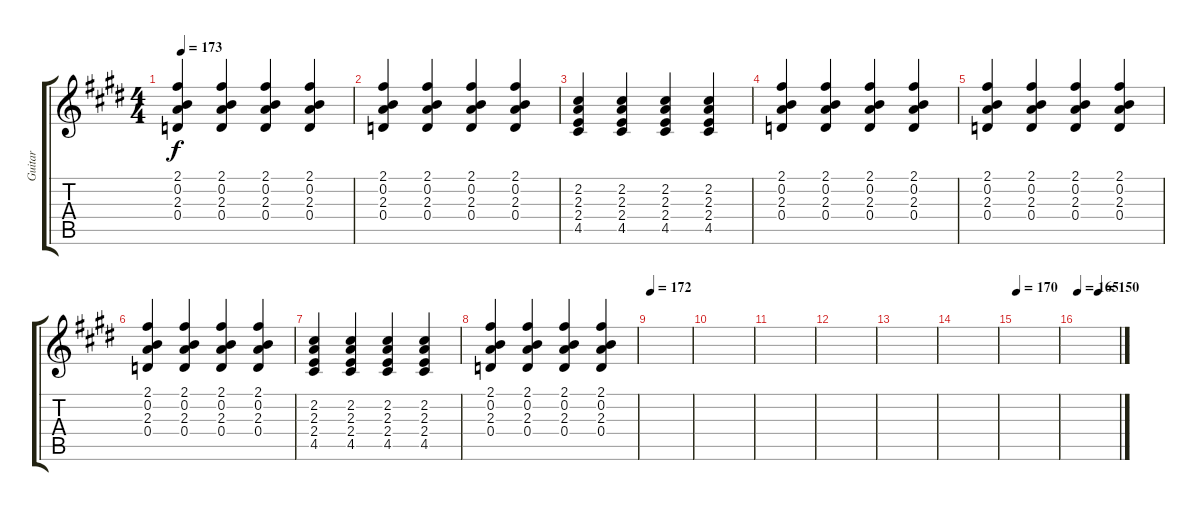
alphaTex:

\track ("Guitar" "Guitar") {instrument acousticguitarsteel}
\staff {score tabs}
\tuning (E4 B3 G3 D3 A2 E2) {hide}
\ts (4 4)
\tempo 173
\clef g2
\ks e
(2.1 0.2 2.3 0.4).4{dy f} (2.1 0.2 2.3 0.4).4 (2.1 0.2 2.3 0.4).4 (2.1 0.2 2.3 0.4).4 |
(2.1 0.2 2.3 0.4).4 (2.1 0.2 2.3 0.4).4 (2.1 0.2 2.3 0.4).4 (2.1 0.2 2.3 0.4).4 |
(2.2 2.3 2.4 4.5).4 (2.2 2.3 2.4 4.5).4 (2.2 2.3 2.4 4.5).4 (2.2 2.3 2.4 4.5).4 |
(2.1 0.2 2.3 0.4).4 (2.1 0.2 2.3 0.4).4 (2.1 0.2 2.3 0.4).4 (2.1 0.2 2.3 0.4).4 |
(2.1 0.2 2.3 0.4).4 (2.1 0.2 2.3 0.4).4 (2.1 0.2 2.3 0.4).4 (2.1 0.2 2.3 0.4).4 |
(2.1 0.2 2.3 0.4).4 (2.1 0.2 2.3 0.4).4 (2.1 0.2 2.3 0.4).4 (2.1 0.2 2.3 0.4).4 |
(2.2 2.3 2.4 4.5).4 (2.2 2.3 2.4 4.5).4 (2.2 2.3 2.4 4.5).4 (2.2 2.3 2.4 4.5).4 |
(2.1 0.2 2.3 0.4).4 (2.1 0.2 2.3 0.4).4 (2.1 0.2 2.3 0.4).4 (2.1 0.2 2.3 0.4).4 |
\tempo 172
|
|
|
|
|
|
\tempo 170
|
\tempo 165
\tempo (150 0.5)
